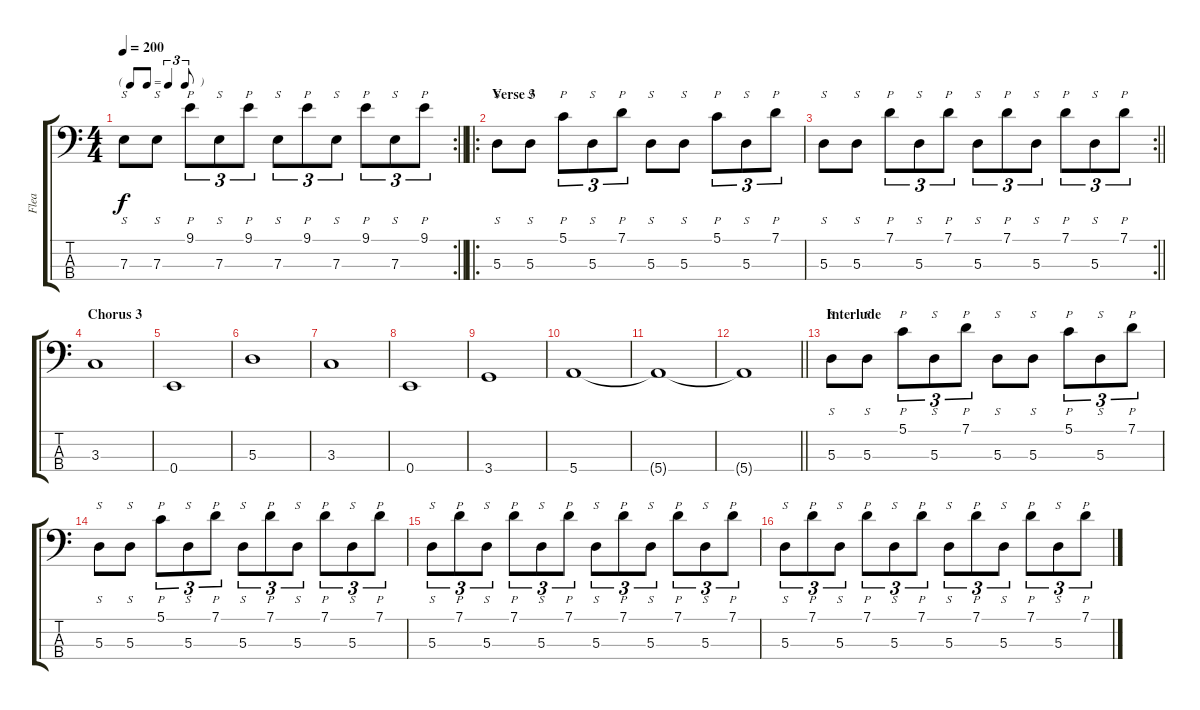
\track ("Flea " "Flea ") {instrument electricbassfinger}
\staff {score tabs}
\tuning (G2 D2 A1 E1) {hide}
\rc 2
\ts (4 4)
\tf triplet8th
\tempo 200
\clef f4
\barLineRight lightlight
\ks c
7.3.8{s dy f} 7.3.8{s} 9.1.8{p tu (3 2)} 7.3.8{s tu (3 2)} 9.1.8{p tu (3 2)} 7.3.8{s tu (3 2)} 9.1.8{p tu (3 2)} 7.3.8{s tu (3 2)} 9.1.8{p tu (3 2)} 7.3.8{s tu (3 2)} 9.1.8{p tu (3 2)} |
\ro
\section ("" "Verse 3")
5.3.8{s} 5.3.8{s} 5.1.8{p tu (3 2)} 5.3.8{s tu (3 2)} 7.1.8{p tu (3 2)} 5.3.8{s} 5.3.8{s} 5.1.8{p tu (3 2)} 5.3.8{s tu (3 2)} 7.1.8{p tu (3 2)} |
\rc 2
\barLineRight lightlight
5.3.8{s} 5.3.8{s} 7.1.8{p tu (3 2)} 5.3.8{s tu (3 2)} 7.1.8{p tu (3 2)} 5.3.8{s tu (3 2)} 7.1.8{p tu (3 2)} 5.3.8{s tu (3 2)} 7.1.8{p tu (3 2)} 5.3.8{s tu (3 2)} 7.1.8{p tu (3 2)} |
\section ("" "Chorus 3")
3.3.1{instrument electricbassfinger} |
0.4.1 |
5.3.1 |
3.3.1 |
0.4.1 |
3.4.1 |
5.4.1 |
5.4{t}.1 |
\barLineRight lightlight
5.4{t}.1 |
\section ("" "Interlude")
5.3.8{s instrument slapbass1} 5.3.8{s} 5.1.8{p tu (3 2)} 5.3.8{s tu (3 2)} 7.1.8{p tu (3 2)} 5.3.8{s} 5.3.8{s} 5.1.8{p tu (3 2)} 5.3.8{s tu (3 2)} 7.1.8{p tu (3 2)} |
5.3.8{s} 5.3.8{s} 5.1.8{p tu (3 2)} 5.3.8{s tu (3 2)} 7.1.8{p tu (3 2)} 5.3.8{s tu (3 2)} 7.1.8{p tu (3 2)} 5.3.8{s tu (3 2)} 7.1.8{p tu (3 2)} 5.3.8{s tu (3 2)} 7.1.8{p tu (3 2)} |
5.3.8{s tu (3 2)} 7.1.8{p tu (3 2)} 5.3.8{s tu (3 2)} 7.1.8{p tu (3 2)} 5.3.8{s tu (3 2)} 7.1.8{p tu (3 2)} 5.3.8{s tu (3 2)} 7.1.8{p tu (3 2)} 5.3.8{s tu (3 2)} 7.1.8{p tu (3 2)} 5.3.8{s tu (3 2)} 7.1.8{p tu (3 2)} |
5.3.8{s tu (3 2)} 7.1.8{p tu (3 2)} 5.3.8{s tu (3 2)} 7.1.8{p tu (3 2)} 5.3.8{s tu (3 2)} 7.1.8{p tu (3 2)} 5.3.8{s tu (3 2)} 7.1.8{p tu (3 2)} 5.3.8{s tu (3 2)} 7.1.8{p tu (3 2)} 5.3.8{s tu (3 2)} 7.1.8{p tu (3 2)}
